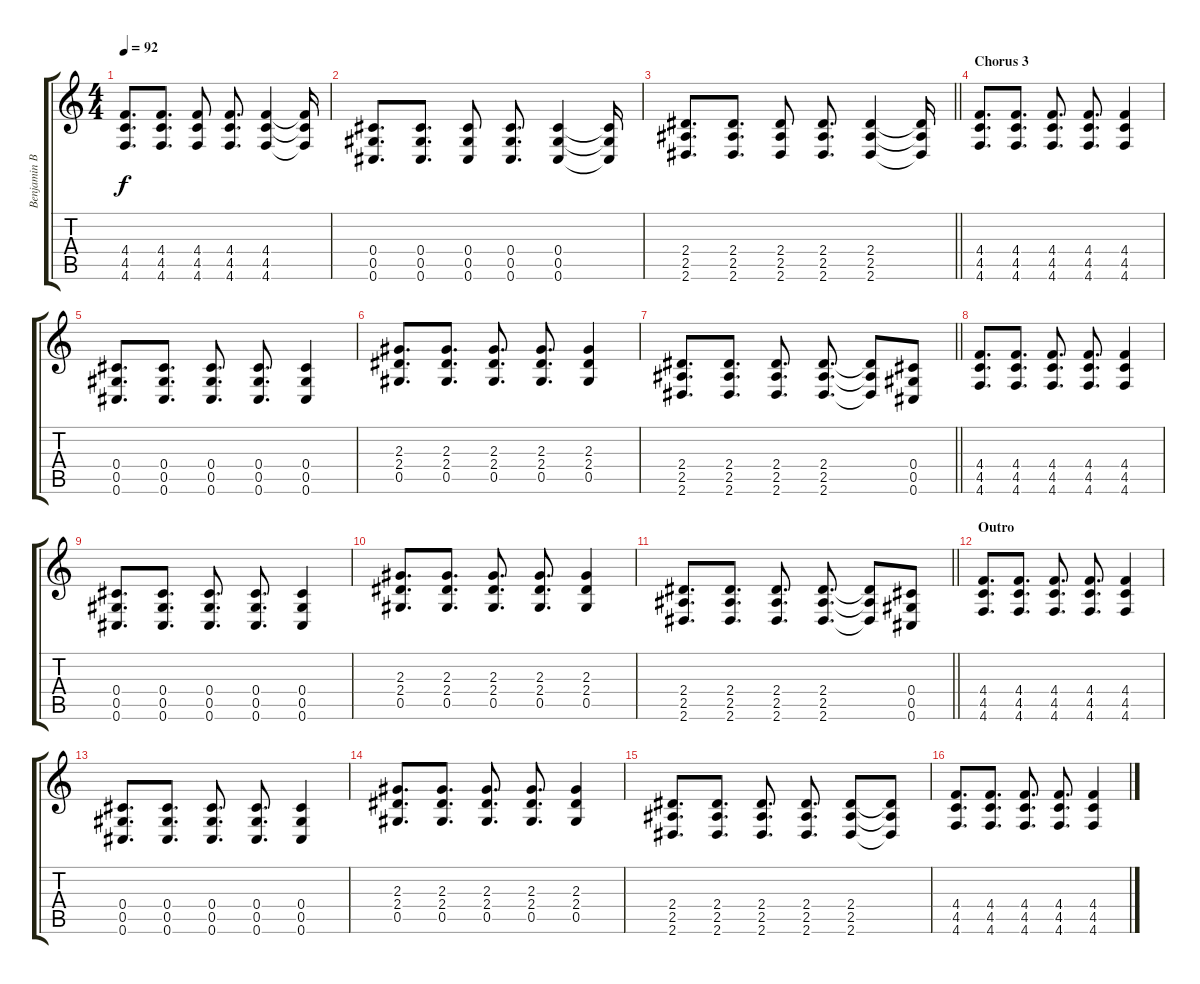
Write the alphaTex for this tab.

\track ("Benjamin Burnley" "Benjamin B") {instrument distortionguitar}
\staff {score tabs}
\tuning (Eb4 Bb3 Gb3 Db3 Ab2 Db2) {hide}
\ts (4 4)
\tempo 92
\clef g2
\ks c
(4.4 4.5 4.6).8{d dy f} (4.4 4.5 4.6).8{d} (4.4 4.5 4.6).8 (4.4 4.5 4.6).8{d} (4.4 4.5 4.6).4 (4.4{t} 4.5{t} 4.6{t}).16 |
(0.4 0.5 0.6).8{d} (0.4 0.5 0.6).8{d} (0.4 0.5 0.6).8 (0.4 0.5 0.6).8{d} (0.4 0.5 0.6).4 (0.4{t} 0.5{t} 0.6{t}).16 |
\barLineRight lightlight
(2.4 2.5 2.6).8{d} (2.4 2.5 2.6).8{d} (2.4 2.5 2.6).8 (2.4 2.5 2.6).8{d} (2.4 2.5 2.6).4 (2.4{t} 2.5{t} 2.6{t}).16 |
\section ("" "Chorus 3")
(4.4 4.5 4.6).8{d} (4.4 4.5 4.6).8{d} (4.4 4.5 4.6).8{d} (4.4 4.5 4.6).8{d} (4.4 4.5 4.6).4 |
(0.4 0.5 0.6).8{d} (0.4 0.5 0.6).8{d} (0.4 0.5 0.6).8{d} (0.4 0.5 0.6).8{d} (0.4 0.5 0.6).4 |
(2.3 2.4 0.5).8{d} (2.3 2.4 0.5).8{d} (2.3 2.4 0.5).8{d} (2.3 2.4 0.5).8{d} (2.3 2.4 0.5).4 |
\barLineRight lightlight
(2.4 2.5 2.6).8{d} (2.4 2.5 2.6).8{d} (2.4 2.5 2.6).8{d} (2.4 2.5 2.6).8{d} (2.4{t} 2.5{t} 2.6{t}).8 (0.4 0.5 0.6).8 |
(4.4 4.5 4.6).8{d} (4.4 4.5 4.6).8{d} (4.4 4.5 4.6).8{d} (4.4 4.5 4.6).8{d} (4.4 4.5 4.6).4 |
(0.4 0.5 0.6).8{d} (0.4 0.5 0.6).8{d} (0.4 0.5 0.6).8{d} (0.4 0.5 0.6).8{d} (0.4 0.5 0.6).4 |
(2.3 2.4 0.5).8{d} (2.3 2.4 0.5).8{d} (2.3 2.4 0.5).8{d} (2.3 2.4 0.5).8{d} (2.3 2.4 0.5).4 |
\barLineRight lightlight
(2.4 2.5 2.6).8{d} (2.4 2.5 2.6).8{d} (2.4 2.5 2.6).8{d} (2.4 2.5 2.6).8{d} (2.4{t} 2.5{t} 2.6{t}).8 (0.4 0.5 0.6).8 |
\section ("" "Outro")
(4.4 4.5 4.6).8{d} (4.4 4.5 4.6).8{d} (4.4 4.5 4.6).8{d} (4.4 4.5 4.6).8{d} (4.4 4.5 4.6).4 |
(0.4 0.5 0.6).8{d} (0.4 0.5 0.6).8{d} (0.4 0.5 0.6).8{d} (0.4 0.5 0.6).8{d} (0.4 0.5 0.6).4 |
(2.3 2.4 0.5).8{d} (2.3 2.4 0.5).8{d} (2.3 2.4 0.5).8{d} (2.3 2.4 0.5).8{d} (2.3 2.4 0.5).4 |
(2.4 2.5 2.6).8{d} (2.4 2.5 2.6).8{d} (2.4 2.5 2.6).8{d} (2.4 2.5 2.6).8{d} (2.4 2.5 2.6).8 (2.4{t} 2.5{t} 2.6{t}).8 |
(4.4 4.5 4.6).8{d} (4.4 4.5 4.6).8{d} (4.4 4.5 4.6).8{d} (4.4 4.5 4.6).8{d} (4.4 4.5 4.6).4
